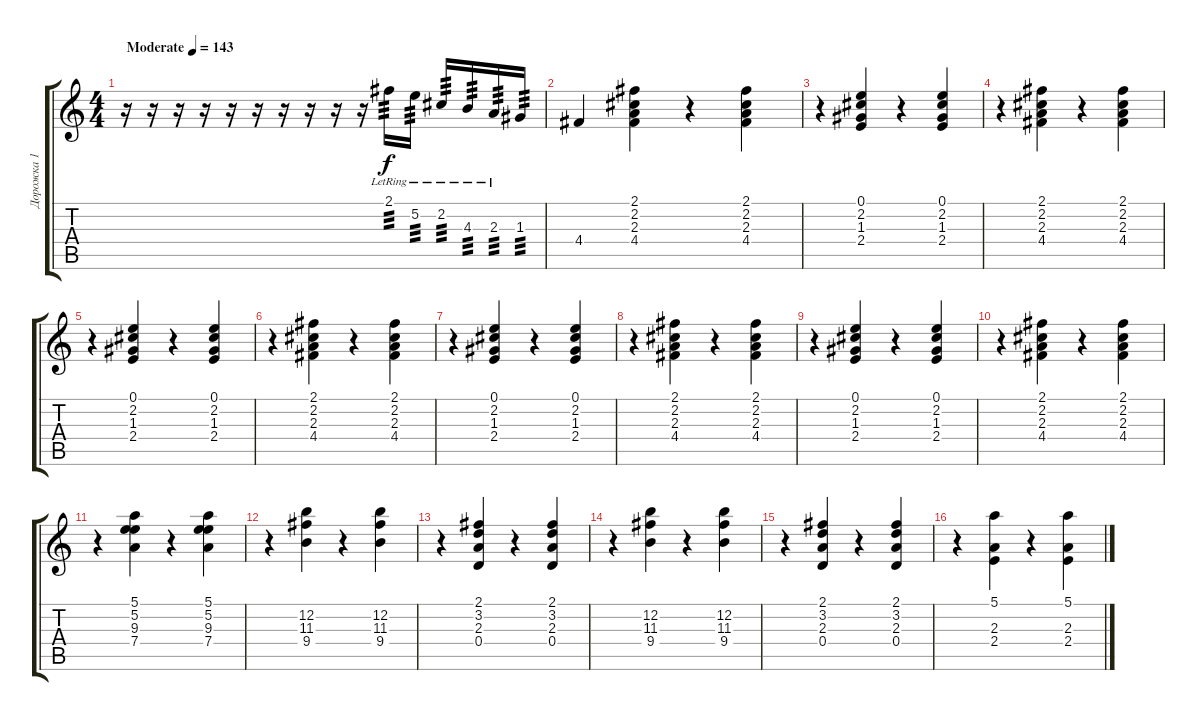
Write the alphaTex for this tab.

\track ("Дорожка 1" "Дорожка 1") {instrument electricguitarclean}
\staff {score tabs}
\tuning (E4 B3 G3 D3 A2 E2) {hide}
\ts (4 4)
\tempo (143 "Moderate")
\clef g2
\ks c
r.16{dy f instrument acousticguitarnylon} r.16 r.16 r.16 r.16 r.16 r.16 r.16 r.16 r.16 2.1{lr}.16{tp 3 volume 16} 5.2{lr}.16{tp 3} 2.2{lr}.16{tp 3} 4.3{lr}.16{tp 3} 2.3{lr}.16{tp 3} 1.3.16{tp 3} |
4.4.4 (2.1 2.2 2.3 4.4).4{volume 13 instrument electricguitarclean} r.4 (2.1 2.2 2.3 4.4).4 |
r.4 (0.1 2.2 1.3 2.4).4 r.4 (0.1 2.2 1.3 2.4).4 |
r.4 (2.1 2.2 2.3 4.4).4 r.4 (2.1 2.2 2.3 4.4).4 |
r.4 (0.1 2.2 1.3 2.4).4 r.4 (0.1 2.2 1.3 2.4).4 |
r.4 (2.1 2.2 2.3 4.4).4 r.4 (2.1 2.2 2.3 4.4).4 |
r.4 (0.1 2.2 1.3 2.4).4 r.4 (0.1 2.2 1.3 2.4).4 |
r.4 (2.1 2.2 2.3 4.4).4 r.4 (2.1 2.2 2.3 4.4).4 |
r.4 (0.1 2.2 1.3 2.4).4 r.4 (0.1 2.2 1.3 2.4).4 |
r.4 (2.1 2.2 2.3 4.4).4 r.4 (2.1 2.2 2.3 4.4).4 |
r.4 (5.1 5.2 9.3 7.4).4 r.4 (5.1 5.2 9.3 7.4).4 |
r.4 (12.2 11.3 9.4).4 r.4 (12.2 11.3 9.4).4 |
r.4 (2.1 3.2 2.3 0.4).4 r.4 (2.1 3.2 2.3 0.4).4 |
r.4 (12.2 11.3 9.4).4 r.4 (12.2 11.3 9.4).4 |
r.4 (2.1 3.2 2.3 0.4).4 r.4 (2.1 3.2 2.3 0.4).4 |
r.4 (5.1 2.3 2.4).4 r.4 (5.1 2.3 2.4).4
